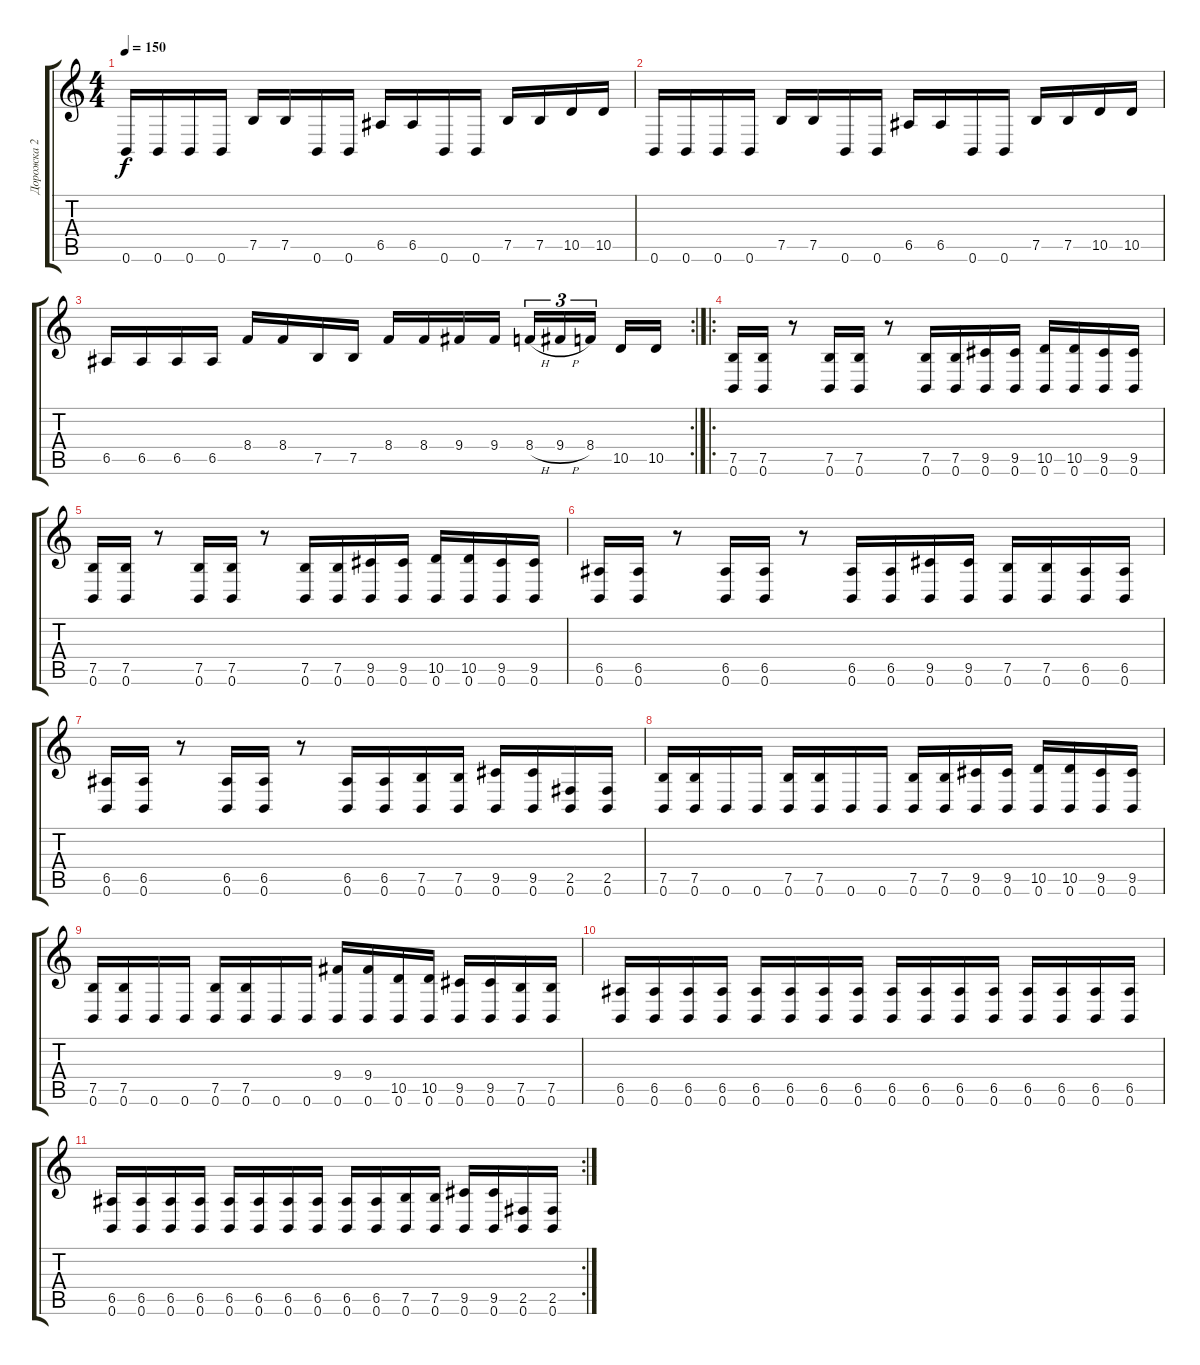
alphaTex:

\track ("Дорожка 2" "Дорожка 2") {instrument distortionguitar}
\staff {score tabs}
\tuning (B3 Gb3 D3 A2 E2 B1) {hide}
\ts (4 4)
\tempo 150
\clef g2
\ks c
0.6.16{dy f} 0.6.16 0.6.16 0.6.16 7.5.16 7.5.16 0.6.16 0.6.16 6.5.16 6.5.16 0.6.16 0.6.16 7.5.16 7.5.16 10.5.16 10.5.16 |
0.6.16 0.6.16 0.6.16 0.6.16 7.5.16 7.5.16 0.6.16 0.6.16 6.5.16 6.5.16 0.6.16 0.6.16 7.5.16 7.5.16 10.5.16 10.5.16 |
\rc 2
6.5.16 6.5.16 6.5.16 6.5.16 8.4.16 8.4.16 7.5.16 7.5.16 8.4.16 8.4.16 9.4.16 9.4.16 8.4{h}.16{tu (3 2)} 9.4{h}.16{tu (3 2)} 8.4.16{tu (3 2) beam splitsecondary} 10.5.16 10.5.16 |
\ro
(7.5 0.6).16 (7.5 0.6).16 r.8 (7.5 0.6).16 (7.5 0.6).16 r.8 (7.5 0.6).16 (7.5 0.6).16 (9.5 0.6).16 (9.5 0.6).16 (10.5 0.6).16 (10.5 0.6).16 (9.5 0.6).16 (9.5 0.6).16 |
(7.5 0.6).16 (7.5 0.6).16 r.8 (7.5 0.6).16 (7.5 0.6).16 r.8 (7.5 0.6).16 (7.5 0.6).16 (9.5 0.6).16 (9.5 0.6).16 (10.5 0.6).16 (10.5 0.6).16 (9.5 0.6).16 (9.5 0.6).16 |
(6.5 0.6).16 (6.5 0.6).16 r.8 (6.5 0.6).16 (6.5 0.6).16 r.8 (6.5 0.6).16 (6.5 0.6).16 (9.5 0.6).16 (9.5 0.6).16 (7.5 0.6).16 (7.5 0.6).16 (6.5 0.6).16 (6.5 0.6).16 |
(6.5 0.6).16 (6.5 0.6).16 r.8 (6.5 0.6).16 (6.5 0.6).16 r.8 (6.5 0.6).16 (6.5 0.6).16 (7.5 0.6).16 (7.5 0.6).16 (9.5 0.6).16 (9.5 0.6).16 (2.5 0.6).16 (2.5 0.6).16 |
(7.5 0.6).16 (7.5 0.6).16 0.6.16 0.6.16 (7.5 0.6).16 (7.5 0.6).16 0.6.16 0.6.16 (7.5 0.6).16 (7.5 0.6).16 (9.5 0.6).16 (9.5 0.6).16 (10.5 0.6).16 (10.5 0.6).16 (9.5 0.6).16 (9.5 0.6).16 |
(7.5 0.6).16 (7.5 0.6).16 0.6.16 0.6.16 (7.5 0.6).16 (7.5 0.6).16 0.6.16 0.6.16 (9.4 0.6).16 (9.4 0.6).16 (10.5 0.6).16 (10.5 0.6).16 (9.5 0.6).16 (9.5 0.6).16 (7.5 0.6).16 (7.5 0.6).16 |
(6.5 0.6).16 (6.5 0.6).16 (6.5 0.6).16 (6.5 0.6).16 (6.5 0.6).16 (6.5 0.6).16 (6.5 0.6).16 (6.5 0.6).16 (6.5 0.6).16 (6.5 0.6).16 (6.5 0.6).16 (6.5 0.6).16 (6.5 0.6).16 (6.5 0.6).16 (6.5 0.6).16 (6.5 0.6).16 |
\rc 2
(6.5 0.6).16 (6.5 0.6).16 (6.5 0.6).16 (6.5 0.6).16 (6.5 0.6).16 (6.5 0.6).16 (6.5 0.6).16 (6.5 0.6).16 (6.5 0.6).16 (6.5 0.6).16 (7.5 0.6).16 (7.5 0.6).16 (9.5 0.6).16 (9.5 0.6).16 (2.5 0.6).16 (2.5 0.6).16
